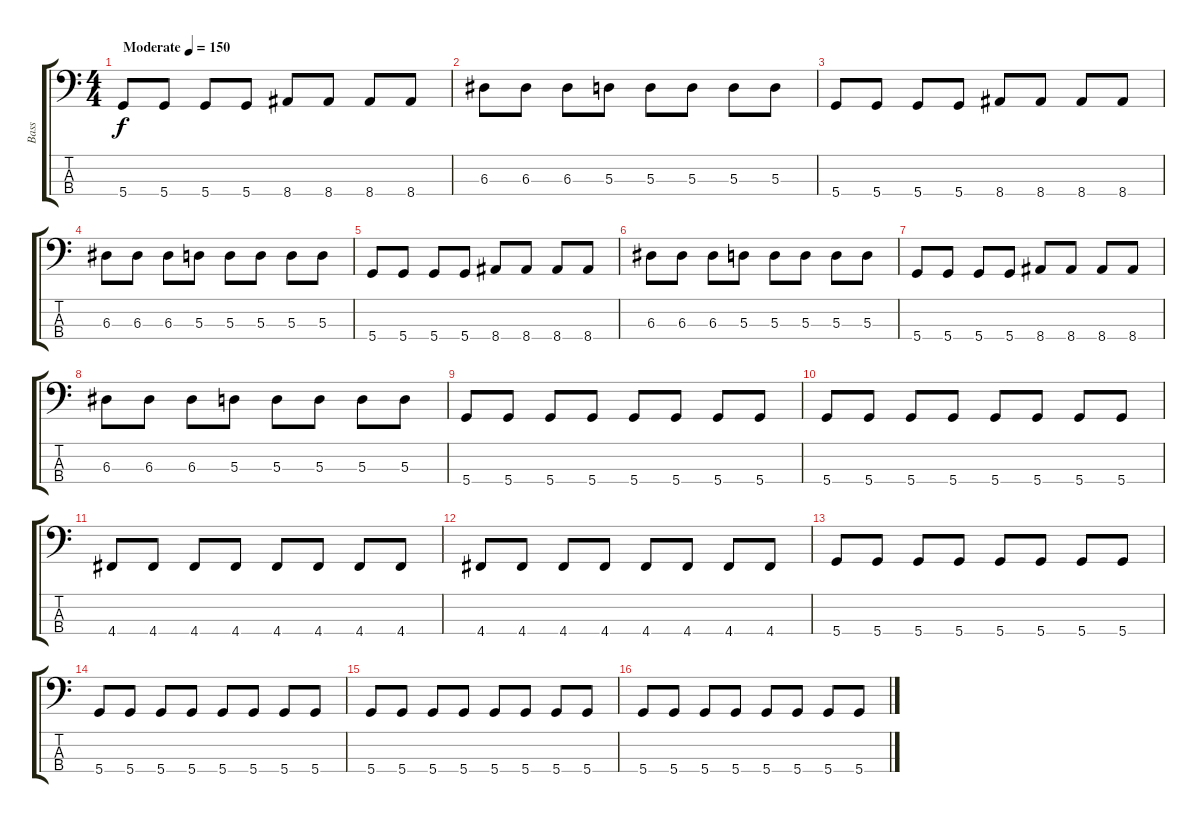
\track ("Bass" "Bass") {instrument electricbasspick}
\staff {score tabs}
\tuning (G2 D2 A1 D1) {hide}
\ts (4 4)
\tempo (150 "Moderate")
\clef f4
\ks c
5.4.8{dy f instrument electricbasspick} 5.4.8 5.4.8 5.4.8 8.4.8 8.4.8 8.4.8 8.4.8 |
6.3.8 6.3.8 6.3.8 5.3.8 5.3.8 5.3.8 5.3.8 5.3.8 |
5.4.8 5.4.8 5.4.8 5.4.8 8.4.8 8.4.8 8.4.8 8.4.8 |
6.3.8 6.3.8 6.3.8 5.3.8 5.3.8 5.3.8 5.3.8 5.3.8 |
5.4.8 5.4.8 5.4.8 5.4.8 8.4.8 8.4.8 8.4.8 8.4.8 |
6.3.8 6.3.8 6.3.8 5.3.8 5.3.8 5.3.8 5.3.8 5.3.8 |
5.4.8 5.4.8 5.4.8 5.4.8 8.4.8 8.4.8 8.4.8 8.4.8 |
6.3.8 6.3.8 6.3.8 5.3.8 5.3.8 5.3.8 5.3.8 5.3.8 |
5.4.8 5.4.8 5.4.8 5.4.8 5.4.8 5.4.8 5.4.8 5.4.8 |
5.4.8 5.4.8 5.4.8 5.4.8 5.4.8 5.4.8 5.4.8 5.4.8 |
4.4.8 4.4.8 4.4.8 4.4.8 4.4.8 4.4.8 4.4.8 4.4.8 |
4.4.8 4.4.8 4.4.8 4.4.8 4.4.8 4.4.8 4.4.8 4.4.8 |
5.4.8 5.4.8 5.4.8 5.4.8 5.4.8 5.4.8 5.4.8 5.4.8 |
5.4.8 5.4.8 5.4.8 5.4.8 5.4.8 5.4.8 5.4.8 5.4.8 |
5.4.8 5.4.8 5.4.8 5.4.8 5.4.8 5.4.8 5.4.8 5.4.8 |
5.4.8 5.4.8 5.4.8 5.4.8 5.4.8 5.4.8 5.4.8 5.4.8
